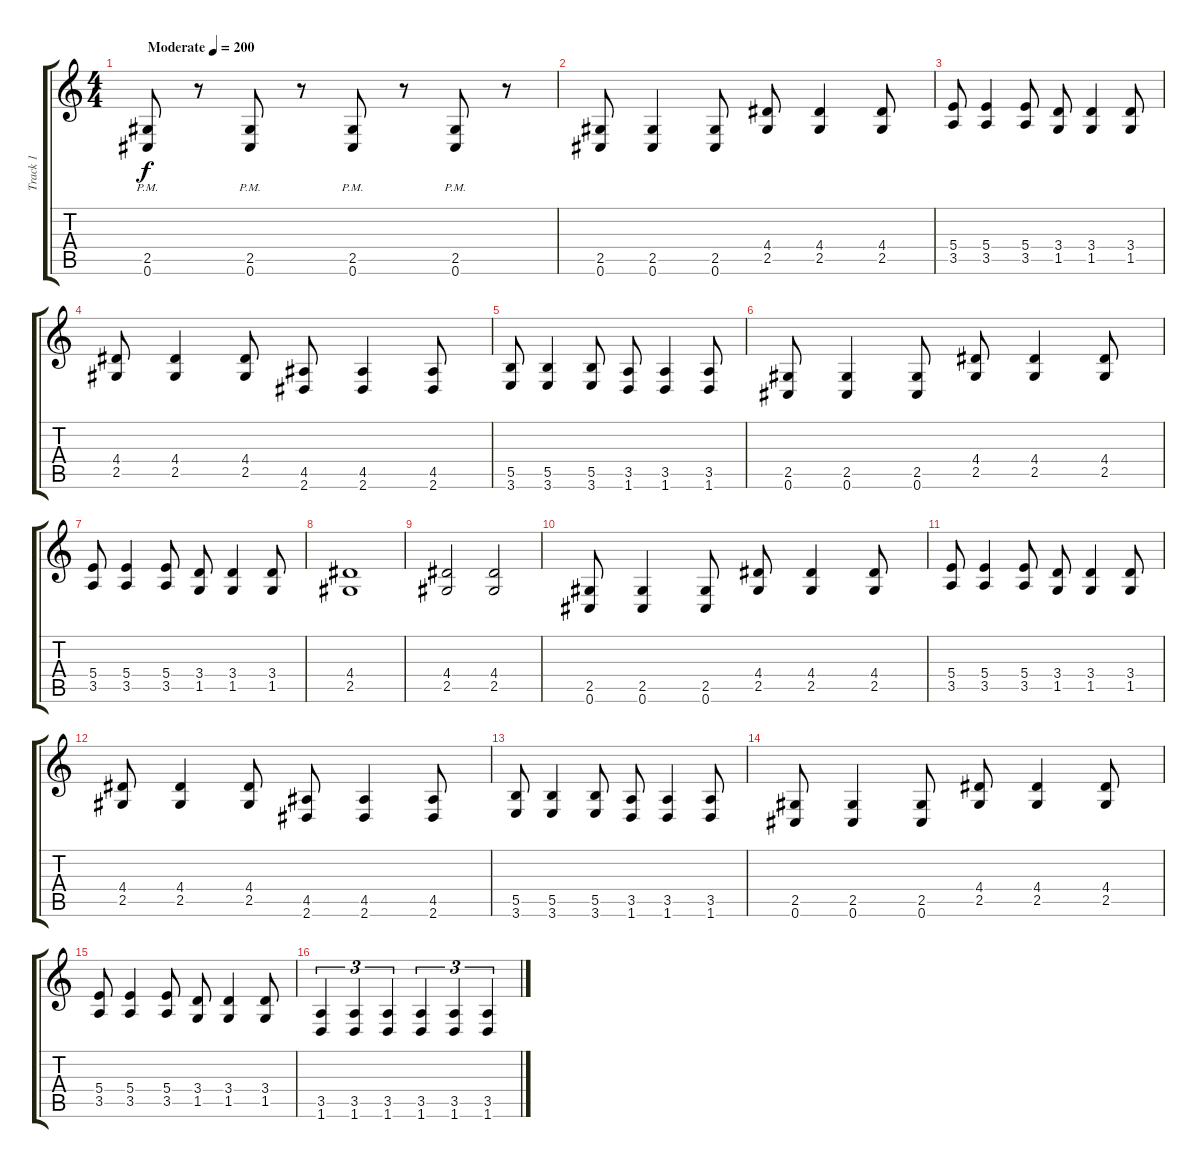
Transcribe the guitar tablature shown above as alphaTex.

\track ("Track 1" "Track 1") {instrument distortionguitar}
\staff {score tabs}
\tuning (Db4 Ab3 E3 B2 Gb2 Db2) {hide}
\ts (4 4)
\tempo (200 "Moderate")
\clef g2
\ks c
(2.5 0.6{pm}).8{dy f instrument distortionguitar} r.8 (2.5 0.6{pm}).8 r.8 (2.5 0.6{pm}).8 r.8 (2.5 0.6{pm}).8 r.8 |
(2.5 0.6).8 (2.5 0.6).4 (2.5 0.6).8 (4.4 2.5).8 (4.4 2.5).4 (4.4 2.5).8 |
(5.4 3.5).8 (5.4 3.5).4 (5.4 3.5).8 (3.4 1.5).8 (3.4 1.5).4 (3.4 1.5).8 |
(4.4 2.5).8 (4.4 2.5).4 (4.4 2.5).8 (4.5 2.6).8 (4.5 2.6).4 (4.5 2.6).8 |
(5.5 3.6).8 (5.5 3.6).4 (5.5 3.6).8 (3.5 1.6).8 (3.5 1.6).4 (3.5 1.6).8 |
(2.5 0.6).8 (2.5 0.6).4 (2.5 0.6).8 (4.4 2.5).8 (4.4 2.5).4 (4.4 2.5).8 |
(5.4 3.5).8 (5.4 3.5).4 (5.4 3.5).8 (3.4 1.5).8 (3.4 1.5).4 (3.4 1.5).8 |
(4.4 2.5).1 |
(4.4 2.5).2 (4.4 2.5).2 |
(2.5 0.6).8 (2.5 0.6).4 (2.5 0.6).8 (4.4 2.5).8 (4.4 2.5).4 (4.4 2.5).8 |
(5.4 3.5).8 (5.4 3.5).4 (5.4 3.5).8 (3.4 1.5).8 (3.4 1.5).4 (3.4 1.5).8 |
(4.4 2.5).8 (4.4 2.5).4 (4.4 2.5).8 (4.5 2.6).8 (4.5 2.6).4 (4.5 2.6).8 |
(5.5 3.6).8 (5.5 3.6).4 (5.5 3.6).8 (3.5 1.6).8 (3.5 1.6).4 (3.5 1.6).8 |
(2.5 0.6).8 (2.5 0.6).4 (2.5 0.6).8 (4.4 2.5).8 (4.4 2.5).4 (4.4 2.5).8 |
(5.4 3.5).8 (5.4 3.5).4 (5.4 3.5).8 (3.4 1.5).8 (3.4 1.5).4 (3.4 1.5).8 |
(3.5 1.6).4{tu (3 2)} (3.5 1.6).4{tu (3 2)} (3.5 1.6).4{tu (3 2)} (3.5 1.6).4{tu (3 2)} (3.5 1.6).4{tu (3 2)} (3.5 1.6).4{tu (3 2)}
